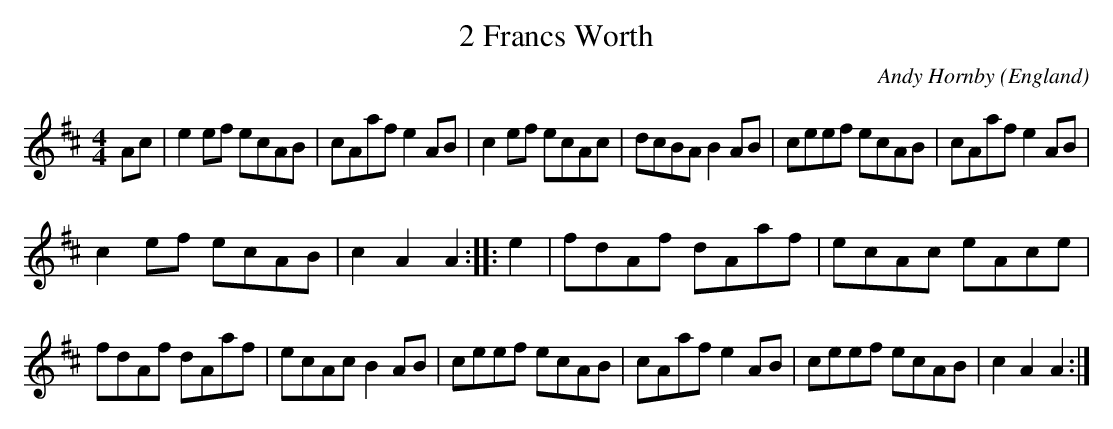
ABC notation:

X:1
T:2 Francs Worth
C:Andy Hornby
M:4/4
O:England
K:D
Ac|\
e2ef ecAB|cAaf e2AB|c2ef ecAc|dcBA B2AB|\
ceef ecAB|cAaf e2AB|
c2ef ecAB|c2A2A2 :|\
|:e2 |\
fdAf dAaf|ecAc eAce|
fdAf dAaf|ecAc B2AB|\
ceef ecAB|cAaf e2AB|ceef ecAB|c2A2A2:|
